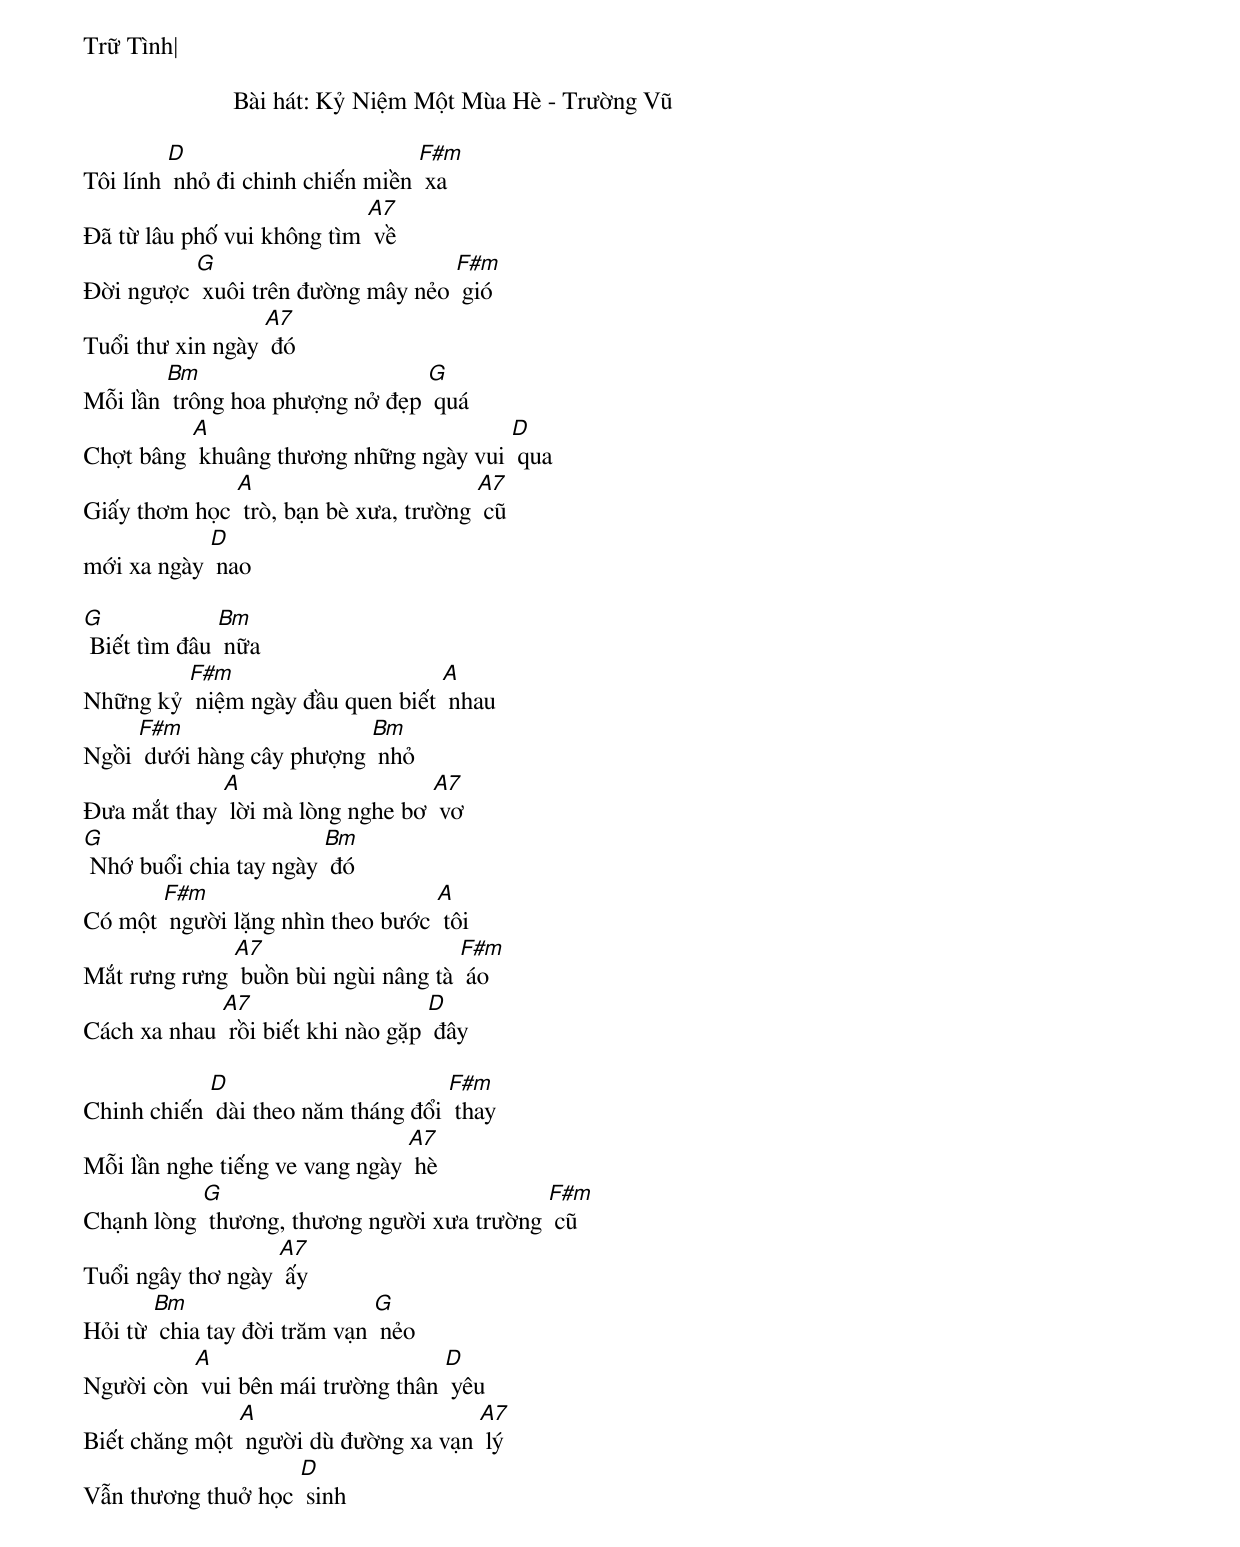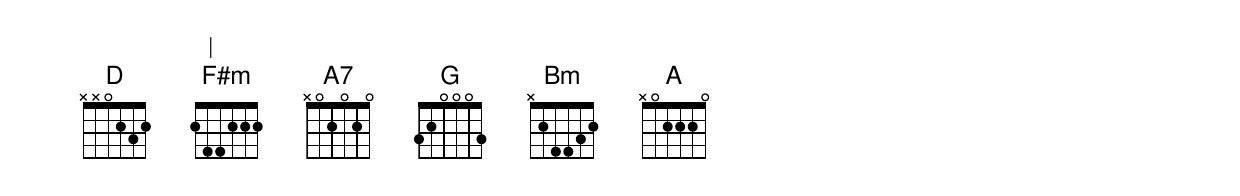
Trữ Tình|

                        Bài hát: Kỷ Niệm Một Mùa Hè - Trường Vũ

Tôi lính [D] nhỏ đi chinh chiến miền [F#m] xa
Đã từ lâu phố vui không tìm [A7] về
Đời ngược [G] xuôi trên đường mây nẻo [F#m] gió
Tuổi thư xin ngày [A7] đó
Mỗi lần [Bm] trông hoa phượng nở đẹp [G] quá
Chợt bâng [A] khuâng thương những ngày vui [D] qua
Giấy thơm học [A] trò, bạn bè xưa, trường [A7] cũ
mới xa ngày [D] nao

[G] Biết tìm đâu [Bm] nữa
Những kỷ [F#m] niệm ngày đầu quen biết [A] nhau
Ngồi [F#m] dưới hàng cây phượng [Bm] nhỏ
Đưa mắt thay [A] lời mà lòng nghe bơ [A7] vơ
[G] Nhớ buổi chia tay ngày [Bm] đó
Có một [F#m] người lặng nhìn theo bước [A] tôi
Mắt rưng rưng [A7] buồn bùi ngùi nâng tà [F#m] áo
Cách xa nhau [A7] rồi biết khi nào gặp [D] đây

Chinh chiến [D] dài theo năm tháng đổi [F#m] thay
Mỗi lần nghe tiếng ve vang ngày [A7] hè
Chạnh lòng [G] thương, thương người xưa trường [F#m] cũ
Tuổi ngây thơ ngày [A7] ấy
Hỏi từ [Bm] chia tay đời trăm vạn [G] nẻo
Người còn [A] vui bên mái trường thân [D] yêu
Biết chăng một [A] người dù đường xa vạn [A7] lý
Vẫn thương thuở học [D] sinh

                    |
